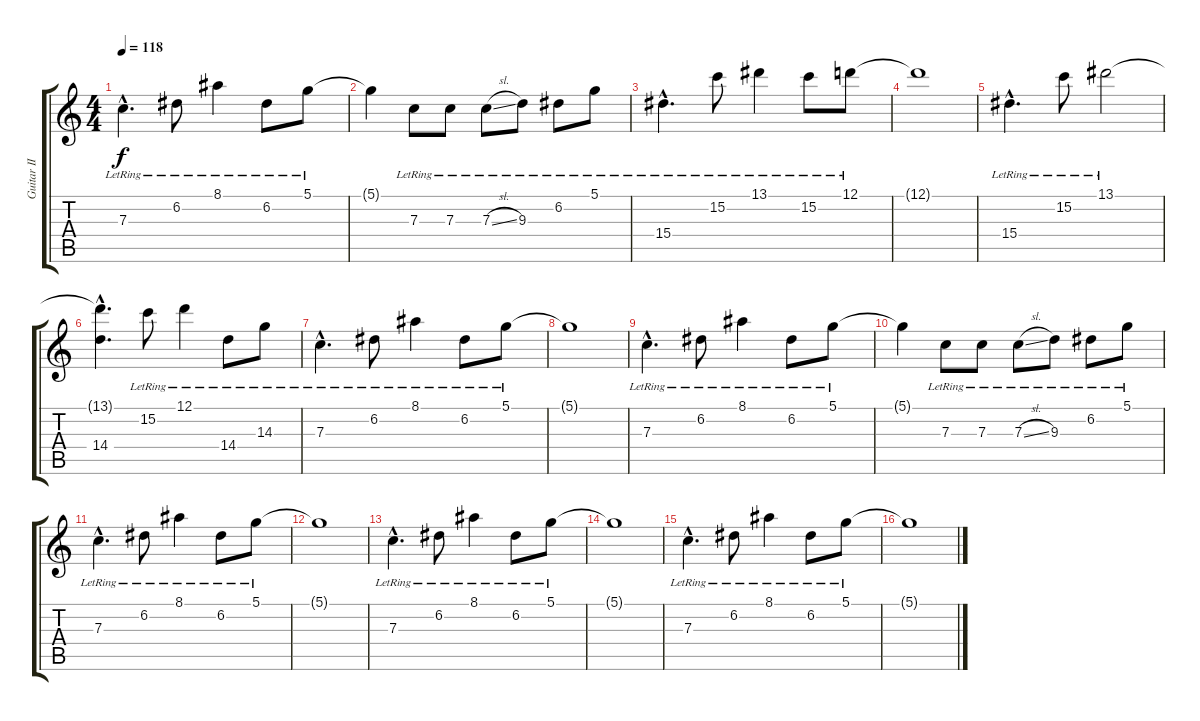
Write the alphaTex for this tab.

\track ("Guitar II" "Guitar II") {instrument distortionguitar}
\staff {score tabs}
\tuning (D4 A3 F3 C3 G2 C2) {hide}
\ts (4 4)
\tempo 118
\clef g2
\ks c
7.3{hac lr}.4{d dy f} 6.2{lr}.8 8.1{lr}.4 6.2{lr}.8 5.1{lr}.8 |
5.1{t}.4 7.3{lr}.8 7.3{lr}.8 7.3{sl lr}.8 9.3{lr}.8 6.2{lr}.8 5.1{lr}.8 |
15.4{hac lr}.4{d} 15.2{lr}.8 13.1{lr}.4 15.2{lr}.8 12.1{lr}.8 |
12.1{t}.1 |
15.4{hac lr}.4{d} 15.2{lr}.8 13.1{lr}.2 |
(13.1{hac t} 14.4{hac}).4{d} 15.2{lr}.8 12.1{lr}.4 14.4{lr}.8 14.3{lr}.8 |
7.3{hac lr}.4{d balance 2 instrument electricguitarclean} 6.2{lr}.8 8.1{lr}.4 6.2{lr}.8 5.1{lr}.8 |
5.1{t}.1 |
7.3{hac lr}.4{d} 6.2{lr}.8 8.1{lr}.4 6.2{lr}.8 5.1{lr}.8 |
5.1{t}.4 7.3{lr}.8 7.3{lr}.8 7.3{sl lr}.8 9.3{lr}.8 6.2{lr}.8 5.1{lr}.8 |
7.3{hac lr}.4{d} 6.2{lr}.8 8.1{lr}.4 6.2{lr}.8 5.1{lr}.8 |
5.1{t}.1 |
7.3{hac lr}.4{d} 6.2{lr}.8 8.1{lr}.4 6.2{lr}.8 5.1{lr}.8 |
5.1{t}.1 |
7.3{hac lr}.4{d balance 2 instrument electricguitarclean} 6.2{lr}.8 8.1{lr}.4 6.2{lr}.8 5.1{lr}.8 |
5.1{t}.1
